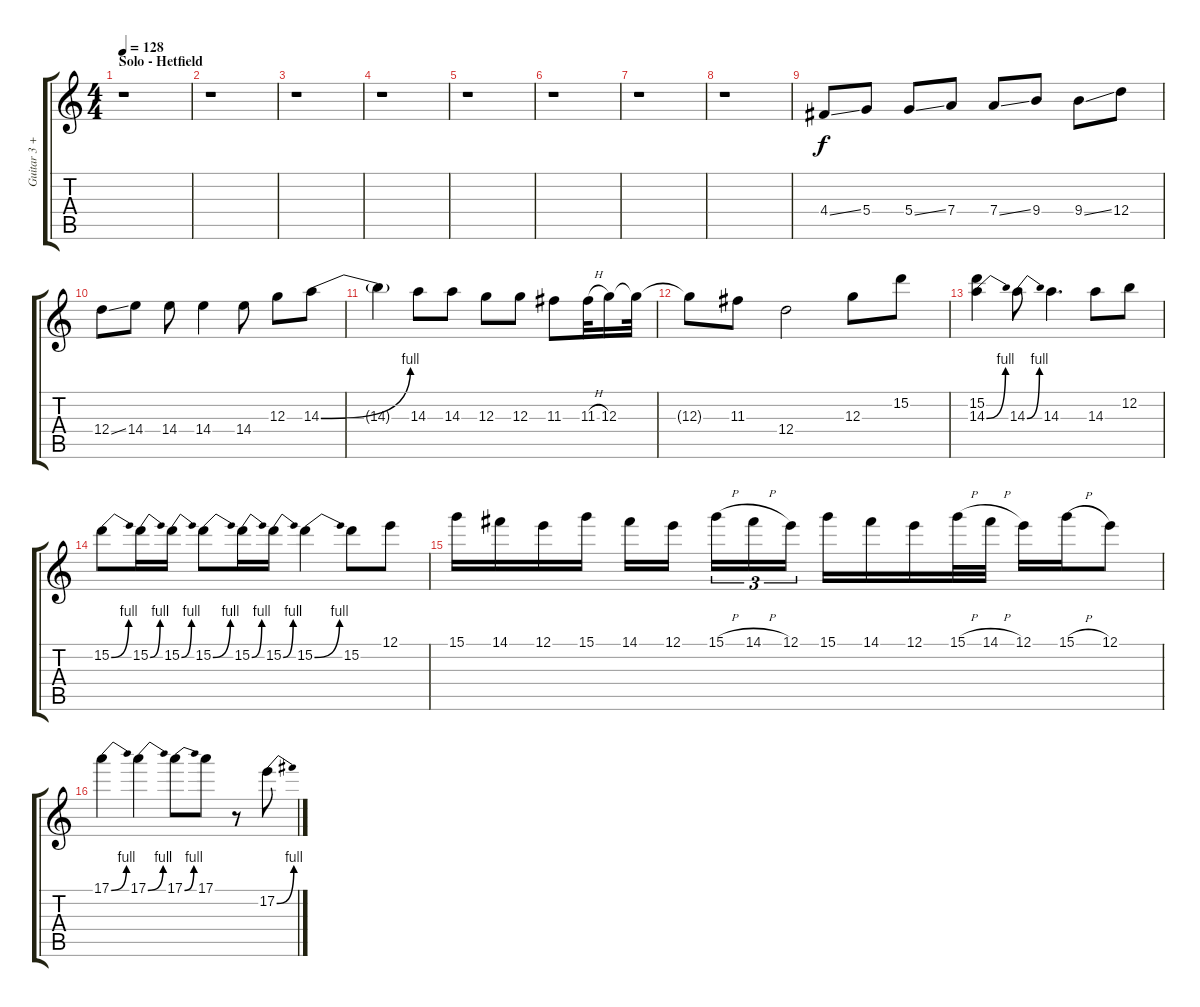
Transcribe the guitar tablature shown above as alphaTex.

\track ("Guitar 3 + Bass" "Guitar 3 +") {instrument distortionguitar}
\staff {score tabs}
\tuning (E4 B3 G3 D3 A2 E2) {hide}
\ts (4 4)
\section ("" "Solo - Hetfield")
\tempo 128
\clef g2
\ks c
r.1{dy f} |
r.1 |
r.1 |
r.1 |
r.1 |
r.1 |
r.1 |
r.1 |
4.4{ss}.8{volume 16 instrument distortionguitar} 5.4.8 5.4{ss}.8 7.4.8 7.4{ss}.8 9.4.8 9.4{ss}.8 12.4.8 |
12.4{ss}.8 14.4.8 14.4.8 14.4.4 14.4.8 12.3.8 14.3{be (bend 0 0 60 4)}.8 |
14.3{t}.4 14.3.8 14.3.8 12.3.8 12.3.8 11.3.8 11.3{h}.32 12.3.16 12.3{t}.32 |
12.3{t}.8 11.3.8 12.4.2 12.3.8 15.2.8 |
(15.2 14.3{be (bend 0 0 60 4)}).4 14.3{be (bend 0 0 60 4)}.8 14.3.4{d} 14.3.8 12.2.8 |
15.2{be (bend 0 0 60 4)}.8 15.2{be (bend 0 0 60 4)}.16 15.2{be (bend 0 0 60 4)}.16 15.2{be (bend 0 0 60 4)}.8 15.2{be (bend 0 0 60 4)}.16 15.2{be (bend 0 0 60 4)}.16 15.2{be (bend 0 0 60 4)}.4 15.2.8 12.1.8 |
15.1.16 14.1.16 12.1.16 15.1.16 14.1.16 12.1.16{beam splitsecondary} 15.1{h}.16{tu (3 2)} 14.1{h}.16{tu (3 2)} 12.1.16{tu (3 2)} 15.1.16 14.1.16 12.1.16 15.1{h}.32 14.1{h}.32 12.1.16 15.1{h}.16 12.1.8 |
17.1{be (bend 0 0 60 4)}.4 17.1{be (bend 0 0 60 4)}.4 17.1{be (bend 0 0 60 4)}.8 17.1.8 r.8 17.2{be (bend 0 0 60 4)}.8
